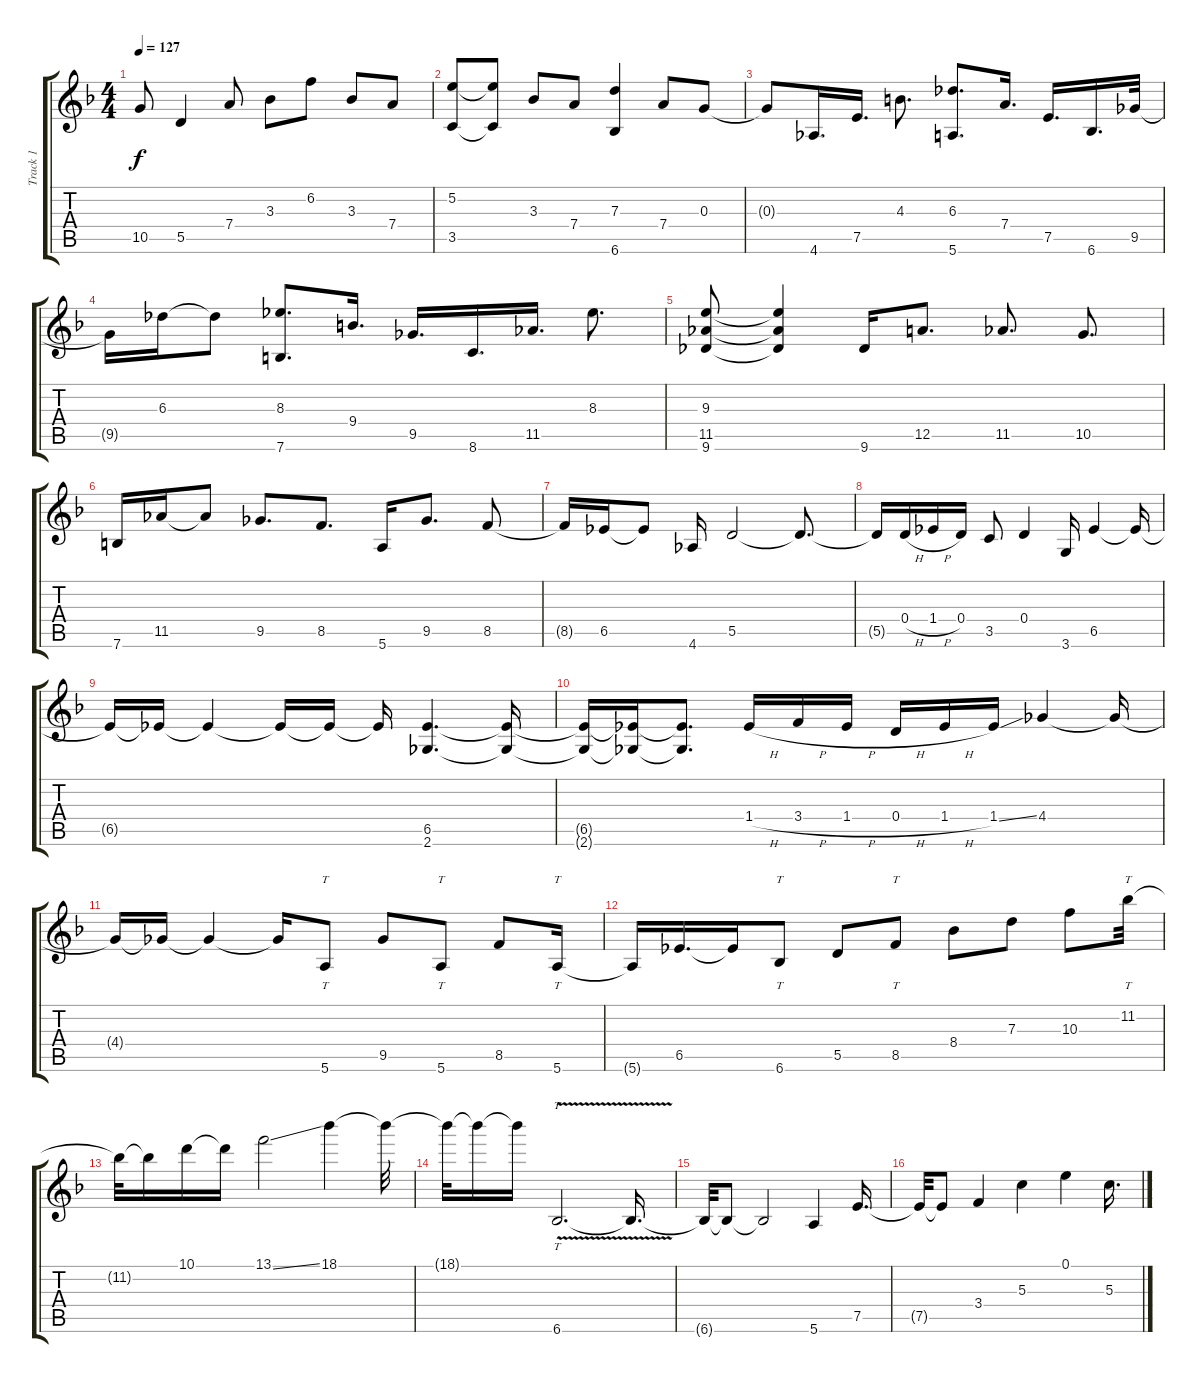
\track ("Track 1" "Track 1") {instrument acousticguitarsteel}
\staff {score tabs}
\tuning (E4 B3 G3 D3 A2 E2) {hide}
\ts (4 4)
\tempo 127
\clef g2
\ks dminor
10.5.8{dy f} 5.5.4 7.4.8 3.3.8 6.2.8 3.3.8 7.4.8 |
(5.2 3.5).8 (5.2{t} 3.5{t}).8 3.3.8 7.4.8 (7.3 6.6).4 7.4.8 0.3.8 |
0.3{t}.8 4.6.16{d} 7.5.16{d} 4.3.8{d} (6.3 5.6).8{d} 7.4.16{d} 7.5.16{d} 6.6.16{d} 9.5.32 |
9.5{t}.16 6.3.16 6.3{t}.8 (8.3 7.6).8{d} 9.4.16{d} 9.5.16{d} 8.6.16{d} 11.5.16{d} 8.3.8{d} |
(9.3 11.5 9.6).8 (9.3{t} 11.5{t} 9.6{t}).4 9.6.16 12.5.8{d} 11.5.8{d} 10.5.8{d} |
7.6.16 11.5.16 11.5{t}.8 9.5.8{d} 8.5.8{d} 5.6.16 9.5.8{d} 8.5.8 |
8.5{t}.16 6.5.16 6.5{t}.8 4.6.16 5.5.2 5.5{t}.8{d} |
5.5{t}.16 0.4{h}.16 1.4{h}.16 0.4.16 3.5.8 0.4.4 3.6.16 6.5.4 6.5{t}.16 |
6.5{t}.16 6.5{t}.16 6.5{t}.4 6.5{t}.16 6.5{t}.16 6.5{t}.16 (6.5 2.6).4{d} (6.5{t} 2.6{t}).16 |
(6.5{t} 2.6{t}).16 (6.5{t} 2.6{t}).16 (6.5{t} 2.6{t}).8{d} 1.4{h}.16 3.4{h}.16 1.4{h}.16 0.4{h}.16 1.4{h}.16 1.4{ss}.16 4.4.4 4.4{t}.16 |
4.4{t}.16 4.4{t}.16 4.4{t}.4 4.4{t}.16 5.6.8{tt} 9.5.8 5.6.8{tt} 8.5.8 5.6.16{tt} |
5.6{t}.16 6.5.16{d} 6.5{t}.16 6.6.8{tt} 5.5.8 8.5.8{tt} 8.4.8 7.3.8 10.3.8 11.2.32{tt} |
11.2{t}.32 11.2{t}.16 10.1.16 10.1{t}.16 13.1{ss}.2 18.1.4 18.1{t}.32 |
18.1{t}.32 18.1{t}.16 18.1{t}.16 6.6{v}.2{tt d} 6.6{t}.16{d} |
6.6{t}.32 6.6{t}.8 6.6{t}.2 5.6.4 7.5.16{d} |
7.5{t}.32 7.5{t}.8 3.4.4 5.3.4 0.1.4 5.3.16{d}
